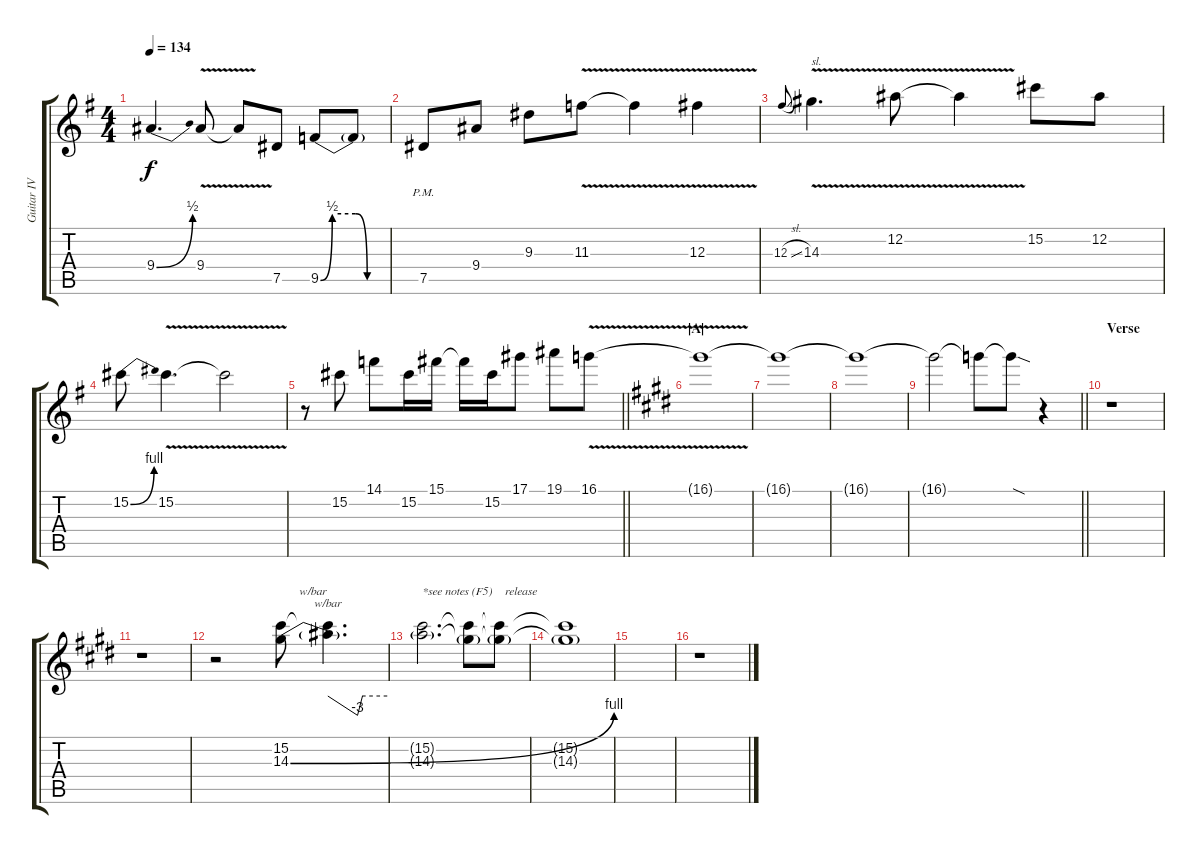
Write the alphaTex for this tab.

\track ("Guitar IV (right)" "Guitar IV ") {instrument distortionguitar}
\staff {score tabs}
\tuning (Eb4 Bb3 Gb3 Db3 Ab2 Eb2) {hide}
\ts (4 4)
\tempo 134
\clef g2
\ks eminor
9.4{be (bend 0 0 60 2)}.4{d dy f} 9.4{v}.8 9.4{t}.8 7.5.8 9.5{be (custom 0 0 10 2 30 2 40 0 60 0)}.8 9.5{t}.8 |
7.5{pm}.8 9.4.8 9.3.8 11.3{v}.8 11.3{t}.4 12.3{v}.4 |
12.3{sl}.8{gr onbeat} 14.3{v}.4{d txt "sl."} 12.2{v}.8 12.2{t}.4 15.2.8 12.2.8 |
15.2{be (bend 0 0 60 4)}.8 15.2{v}.4{d} 15.2{t}.2 |
\barLineRight lightlight
r.8 15.2.8 14.1.8 15.2.16 15.1.16 15.1{t}.16 15.2.16 17.1.8 19.1.8 16.1{v}.8 |
\section ("" "|A|")
\ks e
16.1{t}.1 |
16.1{t}.1 |
16.1{t}.1 |
\barLineRight lightlight
16.1{t}.2 16.1{t}.8 16.1{sod t}.8 r.4 |
\section ("" "Verse")
r.1 |
r.1 |
r.2 (15.2 14.3{be (bend 0 0 60 4)}).8{txt "      w/bar"} (15.2{t} 14.3{t}).4{d tbe (custom default 0 0 30 -12 35 0 60 0)} |
(15.2{t} 14.3{t}).2{d txt "*see notes (F5)"} (15.2{t} 14.3{t}).8 (15.2{t} 14.3{t}).8{txt "  release"} |
(15.2{t} 14.3{t}).1 |
|
r.1
